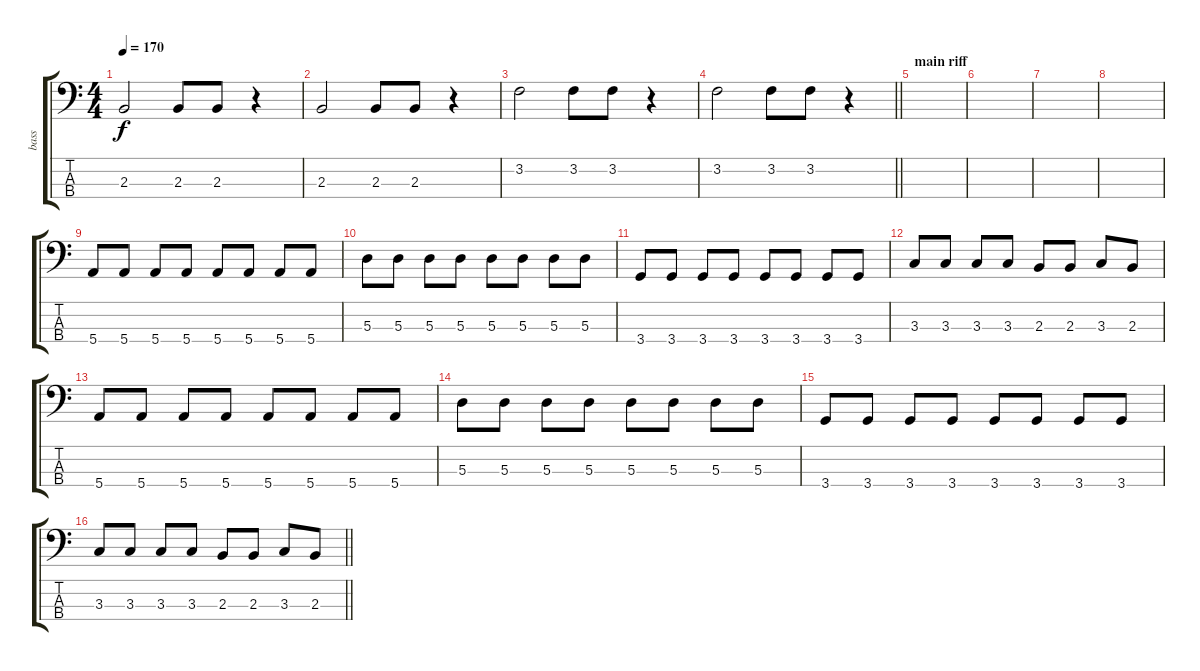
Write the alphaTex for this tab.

\track ("bass" "bass") {instrument electricbassfinger}
\staff {score tabs}
\tuning (G2 D2 A1 E1) {hide}
\ts (4 4)
\tempo 170
\clef f4
\ks c
2.3.2{dy f} 2.3.8 2.3.8 r.4 |
2.3.2 2.3.8 2.3.8 r.4 |
3.2.2 3.2.8 3.2.8 r.4 |
\barLineRight lightlight
3.2.2 3.2.8 3.2.8 r.4 |
\section ("" "main riff")
|
|
|
|
5.4.8 5.4.8 5.4.8 5.4.8 5.4.8 5.4.8 5.4.8 5.4.8 |
5.3.8 5.3.8 5.3.8 5.3.8 5.3.8 5.3.8 5.3.8 5.3.8 |
3.4.8 3.4.8 3.4.8 3.4.8 3.4.8 3.4.8 3.4.8 3.4.8 |
3.3.8 3.3.8 3.3.8 3.3.8 2.3.8 2.3.8 3.3.8 2.3.8 |
5.4.8 5.4.8 5.4.8 5.4.8 5.4.8 5.4.8 5.4.8 5.4.8 |
5.3.8 5.3.8 5.3.8 5.3.8 5.3.8 5.3.8 5.3.8 5.3.8 |
3.4.8 3.4.8 3.4.8 3.4.8 3.4.8 3.4.8 3.4.8 3.4.8 |
\barLineRight lightlight
3.3.8 3.3.8 3.3.8 3.3.8 2.3.8 2.3.8 3.3.8 2.3.8
